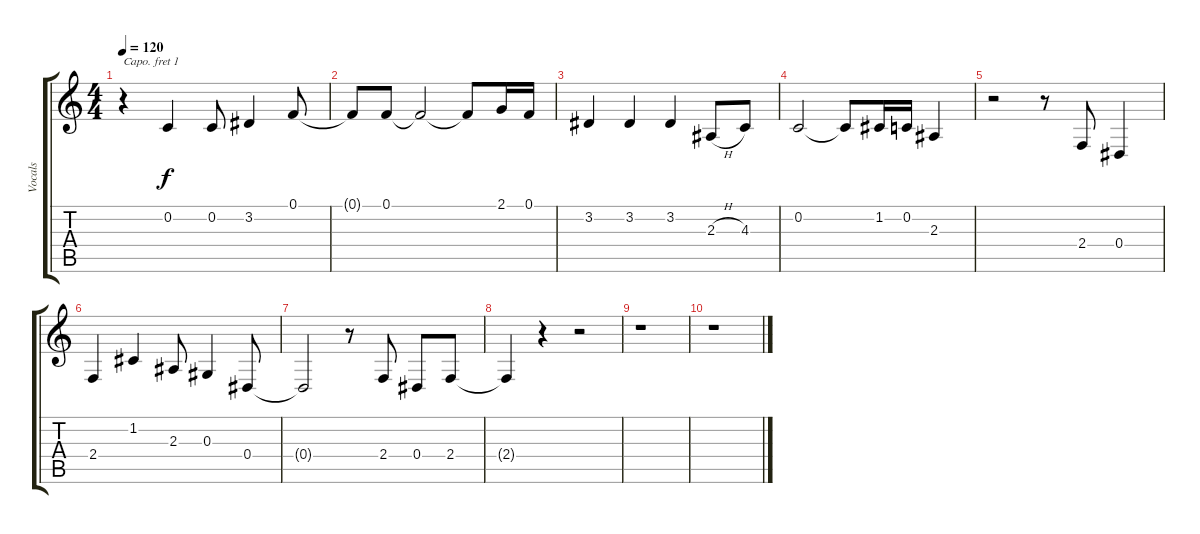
\track ("Vocals" "Vocals") {instrument lead2sawtooth}
\staff {score tabs}
\capo 1
\tuning (E4 B3 G3 D3 A2 E2) {hide}
\ts (4 4)
\tempo 120
\clef g2
\ks c
r.4{dy f} 0.2.4 0.2.8 3.2.4 0.1.8 |
0.1{t}.8 0.1.8 0.1{t}.2 0.1{t}.8 2.1.16 0.1.16 |
3.2.4 3.2.4 3.2.4 2.3{h}.8 4.3.8 |
0.2.2 0.2{t}.8 1.2.16 0.2.16 2.3.4 |
r.2 r.8 2.4.8 0.4.4 |
2.4.4 1.2.4 2.3.8 0.3.4 0.4.8 |
0.4{t}.2 r.8 2.4.8 0.4.8 2.4.8 |
2.4{t}.4 r.4 r.2 |
r.1 |
r.1
